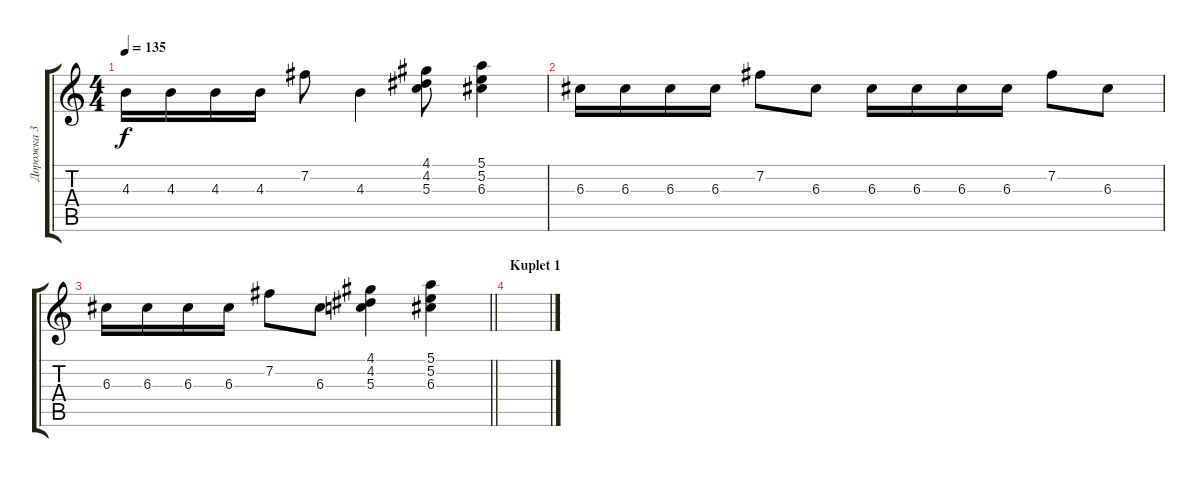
\track ("Дорожка 3" "Дорожка 3") {instrument acousticguitarsteel}
\staff {score tabs}
\tuning (E4 B3 G3 D3 A2 E2) {hide}
\ts (4 4)
\tempo 135
\clef g2
\ks c
4.3.16{dy f} 4.3.16 4.3.16 4.3.16 7.2.8 4.3.4 (4.1 4.2 5.3).8 (5.1 5.2 6.3).4 |
6.3.16 6.3.16 6.3.16 6.3.16 7.2.8 6.3.8 6.3.16 6.3.16 6.3.16 6.3.16 7.2.8 6.3.8 |
\barLineRight lightlight
6.3.16 6.3.16 6.3.16 6.3.16 7.2.8 6.3.8 (4.1 4.2 5.3).4 (5.1 5.2 6.3).4 |
\section ("" "Kuplet 1")
